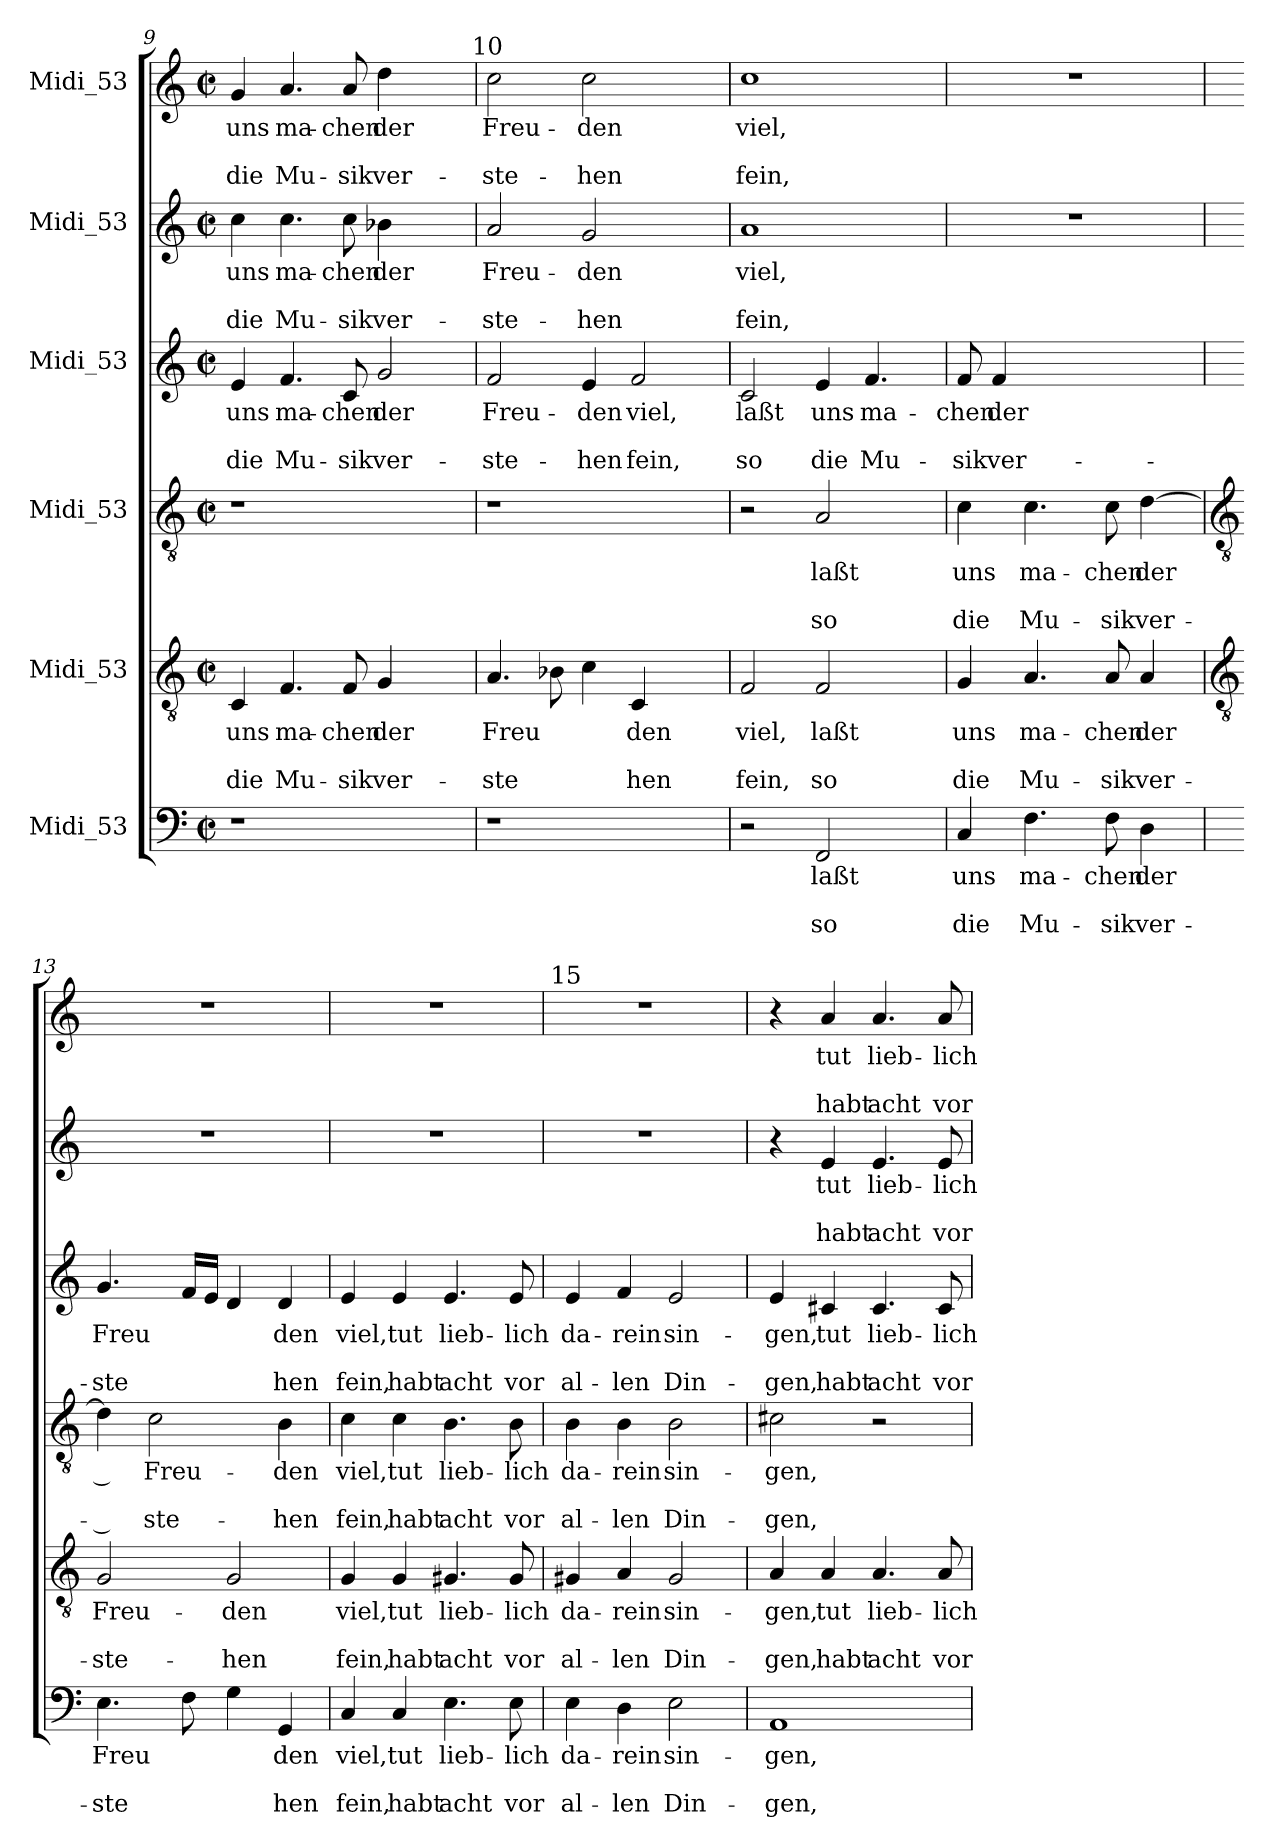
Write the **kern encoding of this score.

**kern	**text	**text	**text	**kern	**text	**text	**text	**kern	**text	**text	**text	**kern	**text	**text	**text	**kern	**text	**text	**text	**kern	**text	**text	**text
*part6	*part6	*part6	*part6	*part5	*part5	*part5	*part5	*part4	*part4	*part4	*part4	*part3	*part3	*part3	*part3	*part2	*part2	*part2	*part2	*part1	*part1	*part1	*part1
*staff6	*staff6	*staff6	*staff6	*staff5	*staff5	*staff5	*staff5	*staff4	*staff4	*staff4	*staff4	*staff3	*staff3	*staff3	*staff3	*staff2	*staff2	*staff2	*staff2	*staff1	*staff1	*staff1	*staff1
*I"Midi_53	*	*	*	*I"Midi_53	*	*	*	*I"Midi_53	*	*	*	*I"Midi_53	*	*	*	*I"Midi_53	*	*	*	*I"Midi_53	*	*	*
*clefF4	*	*	*	*clefGv2	*	*	*	*clefGv2	*	*	*	*clefG2	*	*	*	*clefG2	*	*	*	*clefG2	*	*	*
*k[]	*	*	*	*k[]	*	*	*	*k[]	*	*	*	*k[]	*	*	*	*k[]	*	*	*	*k[]	*	*	*
*C:	*	*	*	*C:	*	*	*	*C:	*	*	*	*C:	*	*	*	*C:	*	*	*	*C:	*	*	*
*M2/2	*	*	*	*M2/2	*	*	*	*M2/2	*	*	*	*M2/2	*	*	*	*M2/2	*	*	*	*M2/2	*	*	*
*met(c|)	*	*	*	*met(c|)	*	*	*	*met(c|)	*	*	*	*met(c|)	*	*	*	*met(c|)	*	*	*	*met(c|)	*	*	*
=9	=9	=9	=9	=9	=9	=9	=9	=9	=9	=9	=9	=9	=9	=9	=9	=9	=9	=9	=9	=9	=9	=9	=9
!	!	!	!	!	!LO:LY:b	!	!LO:LY:b	!	!	!	!	!	!LO:LY:b	!	!LO:LY:b	!	!LO:LY:b	!	!LO:LY:b	!	!LO:LY:b	!	!LO:LY:b
1r	.	.	.	4C	uns	.	die	1r	.	.	.	4e	uns	.	die	4cc	uns	.	die	4g	uns	.	die
!	!	!	!	!	!LO:LY:b	!	!LO:LY:b	!	!	!	!	!	!LO:LY:b	!	!LO:LY:b	!	!LO:LY:b	!	!LO:LY:b	!	!LO:LY:b	!	!LO:LY:b
.	.	.	.	4.F	ma-	.	-Mu-	.	.	.	.	4.f	ma-	.	-Mu-	4.cc	ma-	.	-Mu-	4.a	ma-	.	-Mu-
!	!	!	!	!	!LO:LY:b	!	!LO:LY:b	!	!	!	!	!	!LO:LY:b	!	!LO:LY:b	!	!LO:LY:b	!	!LO:LY:b	!	!LO:LY:b	!	!LO:LY:b
.	.	.	.	8F	-chen	.	sik	.	.	.	.	8c	-chen	.	sik	8cc	-chen	.	sik	8a	-chen	.	sik
!	!	!	!	!	!LO:LY:b	!	!LO:LY:b	!	!	!	!	!	!LO:LY:b	!	!LO:LY:b	!	!LO:LY:b	!	!LO:LY:b	!	!LO:LY:b	!	!LO:LY:b
.	.	.	.	4G	der	.	ver-	.	.	.	.	2g	der	.	ver-	4b-	der	.	ver-	4dd	der	.	ver-
4ryy	.	.	.	4ryy	.	.	.	4ryy	.	.	.	.	.	.	.	4ryy	.	.	.	4ryy	.	.	.
=10	=10	=10	=10	=10	=10	=10	=10	=10	=10	=10	=10	=10	=10	=10	=10	=10	=10	=10	=10	=10	=10	=10	=10
!	!	!	!	!	!	!	!	!	!	!	!	!	!	!	!	!	!	!	!	!LO:TX:a:cj:t=10	!	!	!
!	!	!	!	!	!LO:LY:b	!	!LO:LY:b	!	!	!	!	!	!LO:LY:b	!	!LO:LY:b	!	!LO:LY:b	!	!LO:LY:b	!	!LO:LY:b	!	!LO:LY:b
1r	.	.	.	4.A	-Freu	.	ste	1r	.	.	.	2f	-Freu-	.	-ste-	2a	-Freu-	.	-ste-	2cc	-Freu-	.	-ste-
.	.	.	.	8B-	.	.	.	.	.	.	.	.	.	.	.	.	.	.	.	.	.	.	.
!	!	!	!	!	!	!	!	!	!	!	!	!	!LO:LY:b	!	!LO:LY:b	!	!LO:LY:b	!	!LO:LY:b	!	!LO:LY:b	!	!LO:LY:b
.	.	.	.	4c	.	.	.	.	.	.	.	4e	-den	.	hen	2g	-den	.	hen	2cc	-den	.	hen
!	!	!	!	!	!LO:LY:b	!	!LO:LY:b	!	!	!	!	!	!LO:LY:b	!	!LO:LY:b	!	!	!	!	!	!	!	!
.	.	.	.	4C	den	.	hen	.	.	.	.	2f	viel,	.	fein,	.	.	.	.	.	.	.	.
4ryy	.	.	.	4ryy	.	.	.	4ryy	.	.	.	.	.	.	.	4ryy	.	.	.	4ryy	.	.	.
=11	=11	=11	=11	=11	=11	=11	=11	=11	=11	=11	=11	=11	=11	=11	=11	=11	=11	=11	=11	=11	=11	=11	=11
!	!	!	!	!	!LO:LY:b	!	!LO:LY:b	!	!	!	!	!	!LO:LY:b	!	!LO:LY:b	!	!LO:LY:b	!	!LO:LY:b	!	!LO:LY:b	!	!LO:LY:b
2r	.	.	.	2F	viel,	.	fein,	2r	.	.	.	2c	laßt	.	so	1a	viel,	.	fein,	1cc	viel,	.	fein,
!	!LO:LY:b	!	!LO:LY:b	!	!LO:LY:b	!	!LO:LY:b	!	!LO:LY:b	!	!LO:LY:b	!	!LO:LY:b	!	!LO:LY:b	!	!	!	!	!	!	!	!
2FF	laßt	.	so	2F	laßt	.	so	2A	laßt	.	so	4e	uns	.	die	.	.	.	.	.	.	.	.
!	!	!	!	!	!	!	!	!	!	!	!	!	!LO:LY:b	!	!LO:LY:b	!	!	!	!	!	!	!	!
.	.	.	.	.	.	.	.	.	.	.	.	4.f	ma-	.	-Mu-	.	.	.	.	.	.	.	.
8ryy	.	.	.	8ryy	.	.	.	8ryy	.	.	.	.	.	.	.	8ryy	.	.	.	8ryy	.	.	.
=12	=12	=12	=12	=12	=12	=12	=12	=12	=12	=12	=12	=12	=12	=12	=12	=12	=12	=12	=12	=12	=12	=12	=12
!	!LO:LY:b	!	!LO:LY:b	!	!LO:LY:b	!	!LO:LY:b	!	!LO:LY:b	!	!LO:LY:b	!	!LO:LY:b	!	!LO:LY:b	!	!	!	!	!	!	!	!
4C	uns	.	die	4G	uns	.	die	4c	uns	.	die	8f	-chen	.	sik	1r	.	.	.	1r	.	.	.
!	!	!	!	!	!	!	!	!	!	!	!	!	!LO:LY:b	!	!LO:LY:b	!	!	!	!	!	!	!	!
.	.	.	.	.	.	.	.	.	.	.	.	4f	der	.	ver-	.	.	.	.	.	.	.	.
!	!LO:LY:b	!	!LO:LY:b	!	!LO:LY:b	!	!LO:LY:b	!	!LO:LY:b	!	!LO:LY:b	!	!	!	!	!	!	!	!	!	!	!	!
4.F	ma-	.	-Mu-	4.A	ma-	.	-Mu-	4.c	ma-	.	-Mu-	.	.	.	.	.	.	.	.	.	.	.	.
.	.	.	.	.	.	.	.	.	.	.	.	2ryy	.	.	.	.	.	.	.	.	.	.	.
!	!LO:LY:b	!	!LO:LY:b	!	!LO:LY:b	!	!LO:LY:b	!	!LO:LY:b	!	!LO:LY:b	!	!	!	!	!	!	!	!	!	!	!	!
8F	-chen	.	sik	8A	-chen	.	sik	8c	-chen	.	sik	.	.	.	.	.	.	.	.	.	.	.	.
!	!LO:LY:b	!	!LO:LY:b	!	!LO:LY:b	!	!LO:LY:b	!	!LO:LY:b	!	!LO:LY:b	!	!	!	!	!	!	!	!	!	!	!	!
4D	der	.	ver-	4A	der	.	ver-	[4d	der	.	ver-	.	.	.	.	.	.	.	.	.	.	.	.
.	.	.	.	.	.	.	.	.	.	.	.	8ryy	.	.	.	.	.	.	.	.	.	.	.
!!LO:LB:g=z
=13	=13	=13	=13	=13	=13	=13	=13	=13	=13	=13	=13	=13	=13	=13	=13	=13	=13	=13	=13	=13	=13	=13	=13
*	*	*	*	*clefGv2	*	*	*	*clefGv2	*	*	*	*	*	*	*	*	*	*	*	*	*	*	*
!	!LO:LY:b	!	!LO:LY:b	!	!LO:LY:b	!	!LO:LY:b	!	!LO:LY:b	!	!LO:LY:b	!	!LO:LY:b	!	!LO:LY:b	!	!	!	!	!	!	!	!
4.E	-Freu	.	ste	2G	-Freu-	.	-ste-	4d]	-__	.	__	4.g	-Freu	.	ste	1r	.	.	.	1r	.	.	.
!	!	!	!	!	!	!	!	!	!LO:LY:b	!	!LO:LY:b	!	!	!	!	!	!	!	!	!	!	!	!
.	.	.	.	.	.	.	.	2c	Freu-	.	-ste-	.	.	.	.	.	.	.	.	.	.	.	.
8F	.	.	.	.	.	.	.	.	.	.	.	16fLL	.	.	.	.	.	.	.	.	.	.	.
.	.	.	.	.	.	.	.	.	.	.	.	16eJJ	.	.	.	.	.	.	.	.	.	.	.
!	!	!	!	!	!LO:LY:b	!	!LO:LY:b	!	!	!	!	!	!	!	!	!	!	!	!	!	!	!	!
4G	.	.	.	2G	-den	.	hen	.	.	.	.	4d	.	.	.	.	.	.	.	.	.	.	.
!	!LO:LY:b	!	!LO:LY:b	!	!	!	!	!	!LO:LY:b	!	!LO:LY:b	!	!LO:LY:b	!	!LO:LY:b	!	!	!	!	!	!	!	!
4GG	den	.	hen	.	.	.	.	4B	-den	.	hen	4d	den	.	hen	.	.	.	.	.	.	.	.
=14	=14	=14	=14	=14	=14	=14	=14	=14	=14	=14	=14	=14	=14	=14	=14	=14	=14	=14	=14	=14	=14	=14	=14
!	!LO:LY:b	!	!LO:LY:b	!	!LO:LY:b	!	!LO:LY:b	!	!LO:LY:b	!	!LO:LY:b	!	!LO:LY:b	!	!LO:LY:b	!	!	!	!	!	!	!	!
4C	viel,	.	fein,	4G	viel,	.	fein,	4c	viel,	.	fein,	4e	viel,	.	fein,	1r	.	.	.	1r	.	.	.
!	!LO:LY:b	!	!LO:LY:b	!	!LO:LY:b	!	!LO:LY:b	!	!LO:LY:b	!	!LO:LY:b	!	!LO:LY:b	!	!LO:LY:b	!	!	!	!	!	!	!	!
4C	tut	.	habt	4G	tut	.	habt	4c	tut	.	habt	4e	tut	.	habt	.	.	.	.	.	.	.	.
!	!LO:LY:b	!	!LO:LY:b	!	!LO:LY:b	!	!LO:LY:b	!	!LO:LY:b	!	!LO:LY:b	!	!LO:LY:b	!	!LO:LY:b	!	!	!	!	!	!	!	!
4.E	lieb-	.	-acht	4.G#X	lieb-	.	-acht	4.B	lieb-	.	-acht	4.e	lieb-	.	-acht	.	.	.	.	.	.	.	.
!	!LO:LY:b	!	!LO:LY:b	!	!LO:LY:b	!	!LO:LY:b	!	!LO:LY:b	!	!LO:LY:b	!	!LO:LY:b	!	!LO:LY:b	!	!	!	!	!	!	!	!
8E	lich	.	vor	8G#	lich	.	vor	8B	lich	.	vor	8e	lich	.	vor	.	.	.	.	.	.	.	.
=15	=15	=15	=15	=15	=15	=15	=15	=15	=15	=15	=15	=15	=15	=15	=15	=15	=15	=15	=15	=15	=15	=15	=15
!	!	!	!	!	!	!	!	!	!	!	!	!	!	!	!	!	!	!	!	!LO:TX:a:cj:t=15	!	!	!
!	!LO:LY:b	!	!LO:LY:b	!	!LO:LY:b	!	!LO:LY:b	!	!LO:LY:b	!	!LO:LY:b	!	!LO:LY:b	!	!LO:LY:b	!	!	!	!	!	!	!	!
4E	da-	.	-al-	4G#	da-	.	-al-	4B	da-	.	-al-	4e	da-	.	-al-	1r	.	.	.	1r	.	.	.
!	!LO:LY:b	!	!LO:LY:b	!	!LO:LY:b	!	!LO:LY:b	!	!LO:LY:b	!	!LO:LY:b	!	!LO:LY:b	!	!LO:LY:b	!	!	!	!	!	!	!	!
4D	-rein	.	len	4A	-rein	.	len	4B	-rein	.	len	4f	-rein	.	len	.	.	.	.	.	.	.	.
!	!LO:LY:b	!	!LO:LY:b	!	!LO:LY:b	!	!LO:LY:b	!	!LO:LY:b	!	!LO:LY:b	!	!LO:LY:b	!	!LO:LY:b	!	!	!	!	!	!	!	!
2E	sin-	.	-Din-	2G#	sin-	.	-Din-	2B	sin-	.	-Din-	2e	sin-	.	-Din-	.	.	.	.	.	.	.	.
=16	=16	=16	=16	=16	=16	=16	=16	=16	=16	=16	=16	=16	=16	=16	=16	=16	=16	=16	=16	=16	=16	=16	=16
!	!LO:LY:b	!	!LO:LY:b	!	!LO:LY:b	!	!LO:LY:b	!	!LO:LY:b	!	!LO:LY:b	!	!LO:LY:b	!	!LO:LY:b	!	!	!	!	!	!	!	!
1AA	-gen,	.	gen,	4A	-gen,	.	gen,	2c#X	-gen,	.	gen,	4e	-gen,	.	gen,	4r	.	.	.	4r	.	.	.
!	!	!	!	!	!LO:LY:b	!	!LO:LY:b	!	!	!	!	!	!LO:LY:b	!	!LO:LY:b	!	!LO:LY:b	!	!LO:LY:b	!	!LO:LY:b	!	!LO:LY:b
.	.	.	.	4A	tut	.	habt	.	.	.	.	4c#	tut	.	habt	4e	tut	.	habt	4a	tut	.	habt
!	!	!	!	!	!LO:LY:b	!	!LO:LY:b	!	!	!	!	!	!LO:LY:b	!	!LO:LY:b	!	!LO:LY:b	!	!LO:LY:b	!	!LO:LY:b	!	!LO:LY:b
.	.	.	.	4.A	lieb-	.	-acht	2r	.	.	.	4.c#	lieb-	.	-acht	4.e	lieb-	.	-acht	4.a	lieb-	.	-acht
!	!	!	!	!	!LO:LY:b	!	!LO:LY:b	!	!	!	!	!	!LO:LY:b	!	!LO:LY:b	!	!LO:LY:b	!	!LO:LY:b	!	!LO:LY:b	!	!LO:LY:b
.	.	.	.	8A	lich	.	vor	.	.	.	.	8c#	lich	.	vor	8e	lich	.	vor	8a	lich	.	vor
=	=	=	=	=	=	=	=	=	=	=	=	=	=	=	=	=	=	=	=	=	=	=	=
*-	*-	*-	*-	*-	*-	*-	*-	*-	*-	*-	*-	*-	*-	*-	*-	*-	*-	*-	*-	*-	*-	*-	*-
